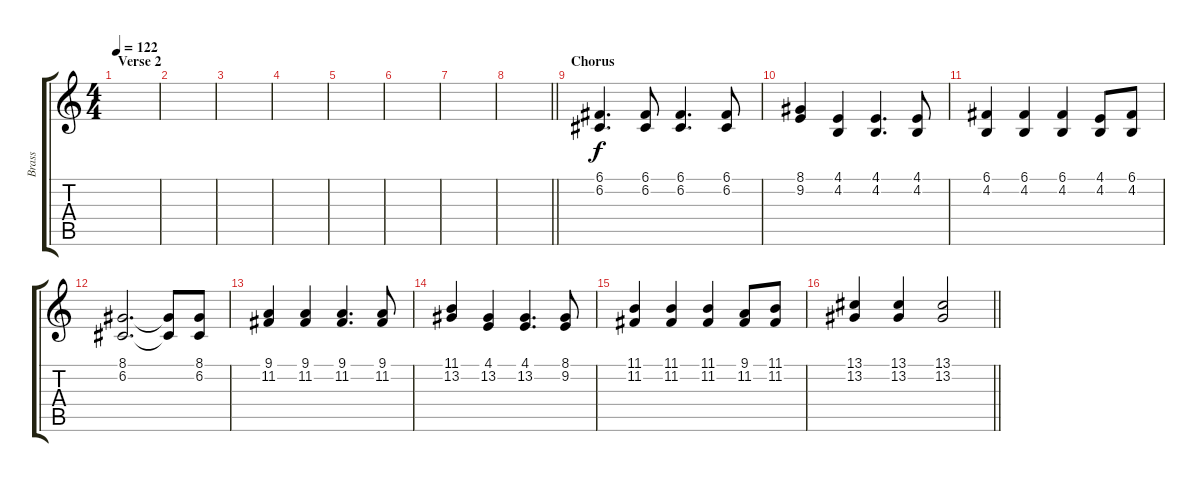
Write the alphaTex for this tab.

\track ("Brass" "Brass") {instrument brasssection}
\staff {score tabs}
\tuning (C4 G3 Eb3 Bb2 F2 C2) {hide}
\ts (4 4)
\section ("" "Verse 2")
\tempo 122
\clef g2
\ks c
|
|
|
|
|
|
|
\barLineRight lightlight
|
\section ("" "Chorus")
(6.1 6.2).4{d} (6.1 6.2).8 (6.1 6.2).4{d} (6.1 6.2).8 |
(8.1 9.2).4 (4.1 4.2).4 (4.1 4.2).4{d} (4.1 4.2).8 |
(6.1 4.2).4 (6.1 4.2).4 (6.1 4.2).4 (4.1 4.2).8 (6.1 4.2).8 |
(8.1 6.2).2{d} (8.1{t} 6.2{t}).8 (8.1 6.2).8 |
(9.1 11.2).4 (9.1 11.2).4 (9.1 11.2).4{d} (9.1 11.2).8 |
(11.1 13.2).4 (4.1 13.2).4 (4.1 13.2).4{d} (8.1 9.2).8 |
(11.1 11.2).4 (11.1 11.2).4 (11.1 11.2).4 (9.1 11.2).8 (11.1 11.2).8 |
\barLineRight lightlight
(13.1 13.2).4 (13.1 13.2).4 (13.1 13.2).2
